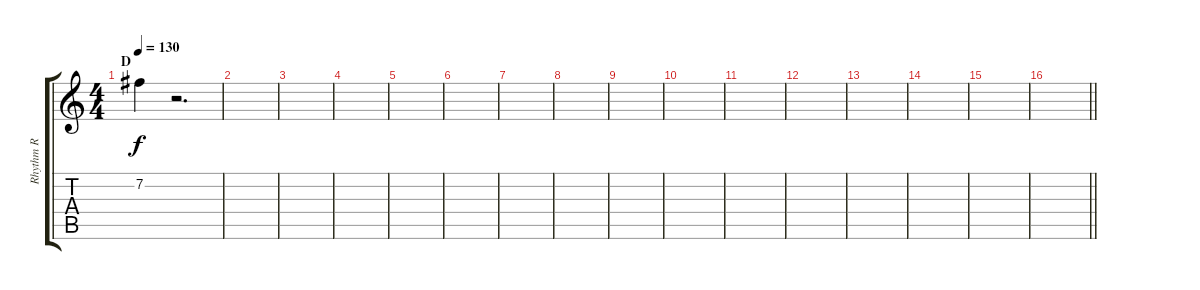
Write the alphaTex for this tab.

\track ("Rhythm R" "Rhythm R") {instrument distortionguitar}
\staff {score tabs}
\tuning (E4 B3 G3 D3 A2 E2) {hide}
\ts (4 4)
\section ("" "D")
\tempo 130
\clef g2
\ks c
7.2{t}.4{dy f} r.2{d} |
|
|
|
|
|
|
|
|
|
|
|
|
|
|
\barLineRight lightlight
